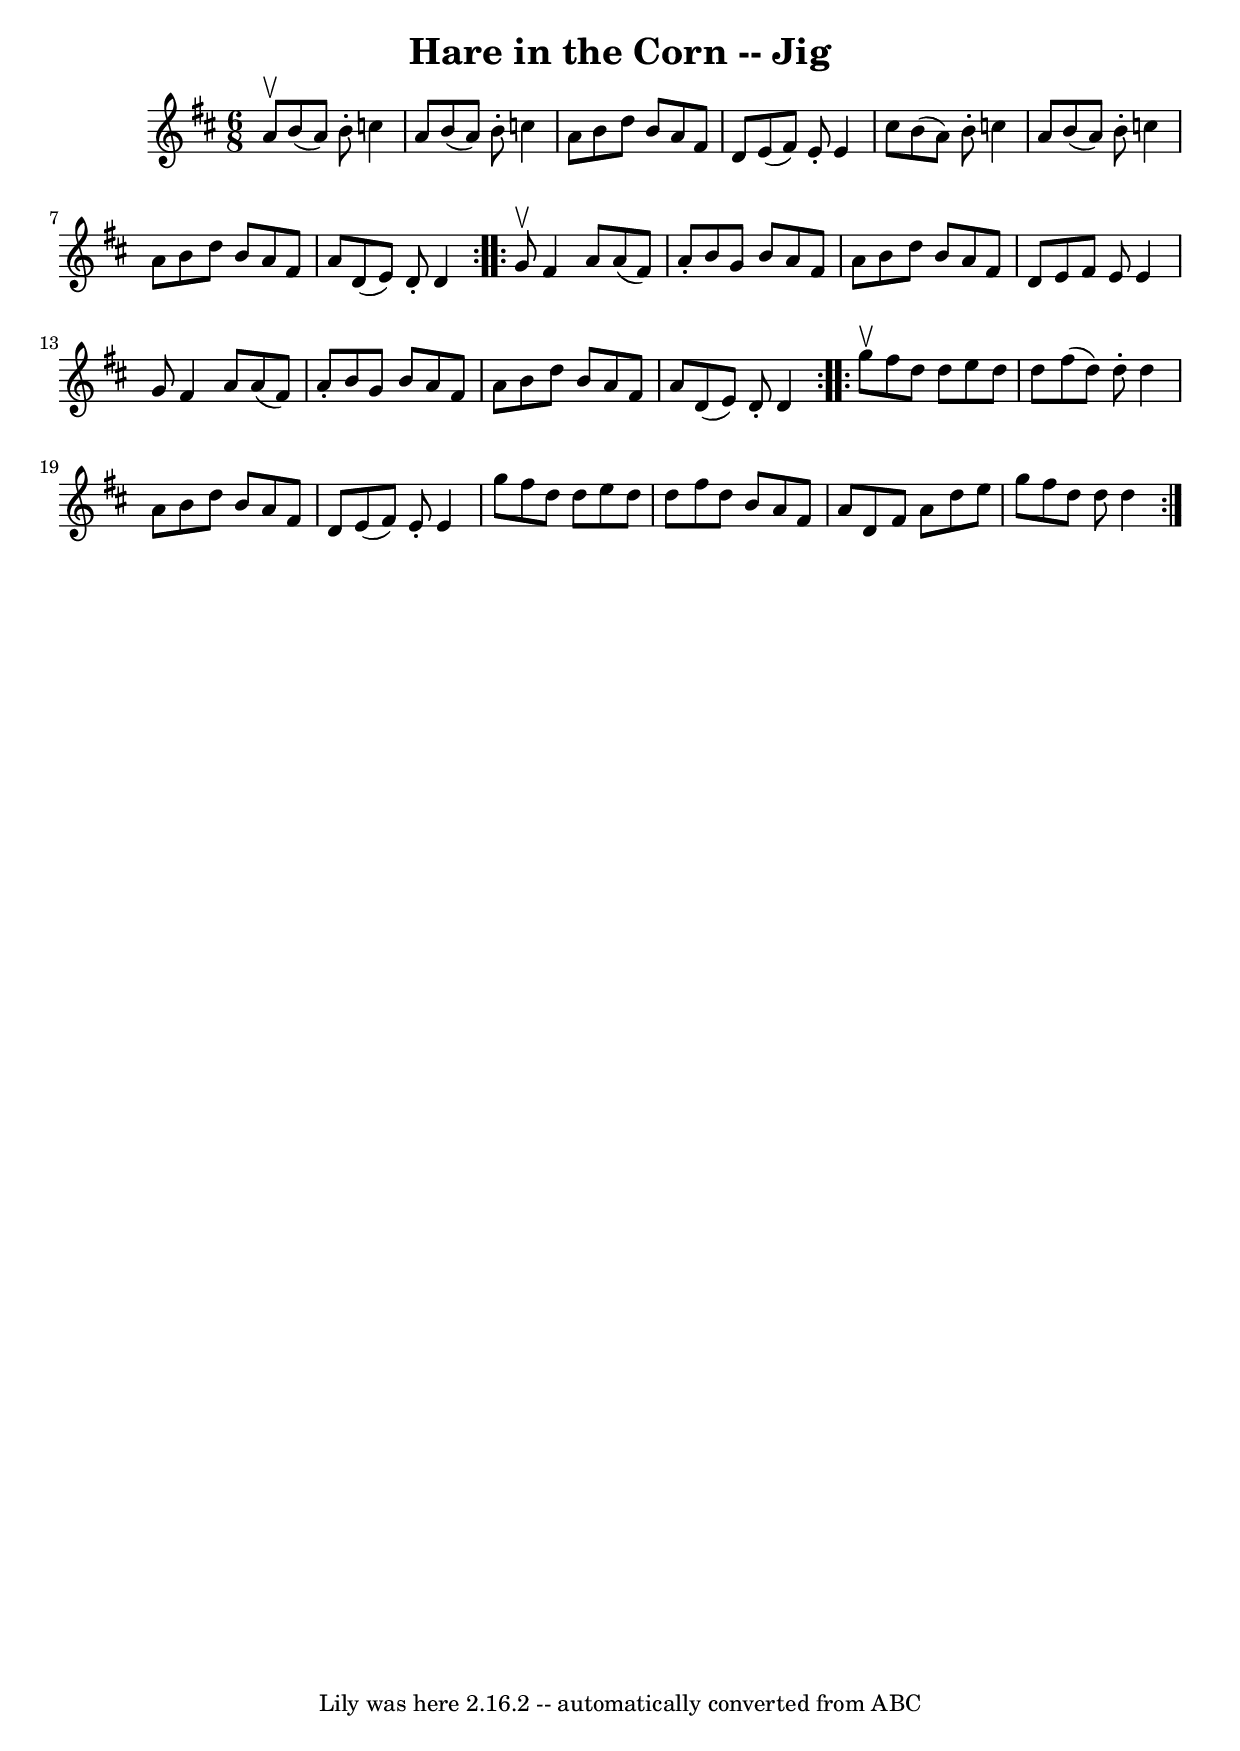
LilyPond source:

\version "2.16.2"
\include "Mammoth.ily"
\header {
  %% book = "Ryan's Mammoth Collection"
  crossRefNumber = "1"
  footnotes = "\\\\84 432"
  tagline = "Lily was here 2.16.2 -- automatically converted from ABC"
  title = "Hare in the Corn -- Jig"

}
voicedefault =  {



  \repeat volta 2 {

    \time 6/8 
    \key d \major
    a'8^\upbow |
    b'8 (a'8) b'8 -.   
    c''4 a'8    |
    b'8 (a'8) b'8 -. c''4 a'8    |
    
    b'8 d''8 b'8 a'8 fis'8 d'8    |
    e'8 (fis'8) e'8 
    -. e'4 cis''8    |
    b'8 (a'8) b'8 -. c''4 a'8    
    |
    b'8 (a'8) b'8 -. c''4 a'8    |
    b'8 d''8    
    b'8 a'8 fis'8 a'8    |
    d'8 (e'8) d'8 -. d'4    
  }    
  
  \repeat volta 2 {
    g'8^\upbow |
    fis'4 a'8 a'8 (fis'8) 
    a'8 -.   |
    b'8 g'8 b'8 a'8 fis'8 a'8    |
    
    b'8 d''8 b'8 a'8 fis'8 d'8    |
    e'8 fis'8 e'8    
    e'4 g'8    |
    fis'4 a'8 a'8 (fis'8) a'8 -.   
    |
    b'8 g'8 b'8 a'8 fis'8 a'8    |
    b'8 d''8   
    b'8 a'8 fis'8 a'8    |
    d'8 (e'8) d'8 -. d'4    
  }   
  
  \repeat volta 2 {
    g''8^\upbow |
    fis''8 d''8 d''8 e''8  
    d''8 d''8    |
    fis''8 (d''8) d''8 -. d''4 a'8    
    |
    b'8 d''8 b'8 a'8 fis'8 d'8    |
    e'8 (
    fis'8) e'8 -. e'4 g''8    |
    fis''8 d''8 d''8 e''8 
    d''8 d''8    |
    fis''8 d''8 b'8 a'8 fis'8 a'8    
    |
    d'8 fis'8 a'8 d''8 e''8 g''8    |
    fis''8    
    d''8 d''8 d''4    
  }   

}

\score{
  <<

    \context Staff="default"
    {
      \voicedefault 
      
    }

  >>
  \layout {
    
  }
  \midi {
  }

}
